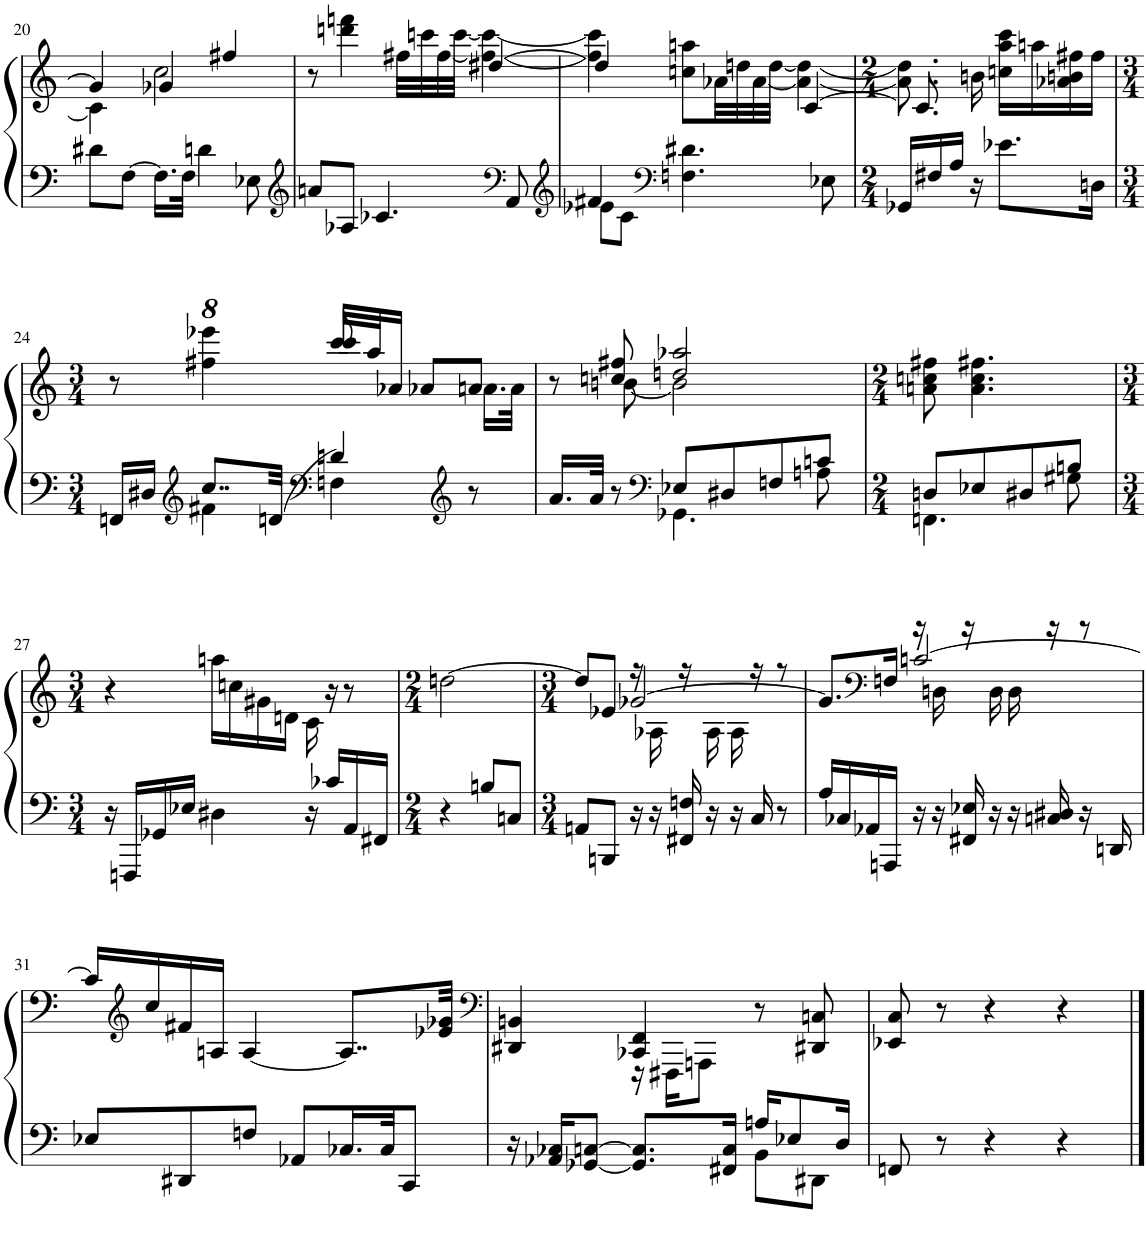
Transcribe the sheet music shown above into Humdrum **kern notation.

**kern	**kern
*part1	*part1
*staff2	*staff1
*I"Piano	*
*I'Pno.	*
!!LO:PB:g=z
*clefF4	*clefG2
*k[]	*k[]
*M3/4	*M3/4
=20	=20
*	*^
8d#X\L	4g-/]	4c\]
[8F\J	.	.
16.F\LL]	4g-X/	2cc\
32F\JJk	.	.
4dn\	.	.
.	4ff#X/	.
8E-X\	.	.
=21	=21	=21
*clefG2	*	*
8an/L	8r	2ryy
8A-X/J	4dddn\ 4fffn\	.
4.c-X/	.	.
.	32ff#X\LLL	.
.	32cccn\	.
.	[32ff#\	.
.	[32ccc\JJJ	.
.	4ff#\_ 4ccc\_	[4dd#X/
*clefF4	*	*
8AA/	.	.
=22	=22	=22
*clefG2	*	*
*^	*	*
8e-X\L	4f#X/	4ff#\] 4ccc\]	4dd#/]
8c\J	.	.	.
*clefF4	*	*	*
4.Fn\ 4.d#X\	2ryy	8ccn\ 8aan\L	4ryy
.	.	32a-X\LL	.
.	.	32ddn\	.
.	.	[32a-\	.
.	.	[32dd\JJJ	.
.	.	4a-\_ 4dd\_	[4c/
8E-X\	.	.	.
*v	*v	*	*
=23	=23	=23
*M2/4	*M2/4	*
16GG-X/LL	8.a-\] 8.dd\]	8.c/]
16F#X/	.	.
16A/JJ	.	.
16r	16bn\	4ryy
8.e-X\L	16ccn\ 16aa\ 16ccc\LL	.
.	16aan\	.
.	16a-X\ 16bn\ 16ff#X\	.
16Dn\Jk	16ff#\JJ	16ryy
!!LO:LB:g=z	!!
=24	=24	=24
*M3/4	*M3/4	*
*^	*	*
16FFn/LL	8ryy	8r	4.ryy
16D#X/JJ	.	.	.
*clefG2	*	*	*
*	*	*8va	*
8..cc/L	4f#X\	4fff#X\ 4eeee-X\	.
[32dn/Jkk	.	.	.
*clefF4	*	*	*
*	*	*X8va	*
4dn/]	4Fn\	32ccc/LLL	8ccc/
.	.	32aa/J	.
.	.	16a-X/JJ	.
.	.	8a-X/L	8ryy
*clefG2	*	*	*
8r	8ryy	8an/J	16.a\LL
.	.	.	32a\JJk
=25	=25	=25	=25
16.a/LL	4ryy	8r	8ryy
32a/JJk	.	.	.
8r	.	8ccn/ 8ff#X/	[8bn\
*clefF4	*	*	*
8E-X/L	4.GG-X\	2ddn/ 2aa-X/	2b\]
8D#X/	.	.	.
8Fn/	.	.	.
8cn/J	8An\	.	.
*	*	*v	*v
=26	=26	=26
*M2/4	*	*M2/4
8Dn/L	4.FFn\	8an\ 8ccn\ 8ff#X\
8E-X/	.	4.a\ 4.cc\ 4.ff#X\
8D#X/	.	.
8Bn/J	8G#X\	.
*v	*v	*
!!LO:LB:g=z
=27	=27
*M3/4	*M3/4
16r	4r
16FFFn/LL	.
16GG-X/	.
16E-X/JJ	.
4D#X\	16aan\LL
.	16ccn\
.	16g#X\
.	16dn\JJ
16r	16c\
16c-X/LL	16r
16AA/	8r
16FF#X/JJ	.
=28	=28
*M2/4	*M2/4
4r	[2ddn\
8Bn/L	.
8Cn/J	.
=29	=29
*M3/4	*M3/4
*	*^
8AAn/L	8dd/L]	4ryy
8BBBn/J	8e-X/J	.
16r	16r	[2g-X/
16r	16A-X\	.
16FF#X/ 16Fn/	16r	.
16r	16A-\	.
16r	16A-\	.
16C/	16r	.
8r	8r	.
=30	=30	=30
16A/LL	8.g-/L]	4ryy
16C-X/	.	.
16AA-X/	.	.
*	*clefF4	*
16AAAn/JJ	16Fn/Jk	.
16r	16r	[2cn/
16r	16Dn\	.
16FF#X/ 16E-X/	16r	.
16r	16D\	.
16r	16D\	.
16Cn/ 16D#X/	16r	.
16r	8r	.
16DDn/	.	.
*	*v	*v
!!LO:LB:g=z
=31	=31
8E-X/L	16c/LL]
*	*clefG2
.	16cc/
8DD#X/	16f#X/
.	16An/JJ
8Fn/J	[4A/
8AA-X/L	.
16.C-X/L	8..A/L]
32C-/JK	.
8CC/J	.
.	32e-X/ 32g-X/Jkk
=32	=32
*	*clefF4
*^	*^
16r	2ryy	4DD#X/ 4BBn/	4ryy
16AA-X/ 16C-X/KL	.	.	.
[8GG-X/ [8Cn/J	.	.	.
8.GG-/] 8.C/]L	.	4CC-X/ 4FF/	16r
.	.	.	16FFF#X\KL
.	.	.	8AAAn\J
16FF#X/ 16C/Jk	.	.	.
16An/KL	8BB\L	8r	4ryy
8E-X/	.	.	.
.	8DD#X\J	8DD#X/ 8Cn/	.
16D/Jk	.	.	.
*v	*v	*	*
*	*v	*v
=33	=33
8FFn/	8EE-X/ 8C/
8r	8r
4r	4r
4r	4r
==	==
*-	*-
